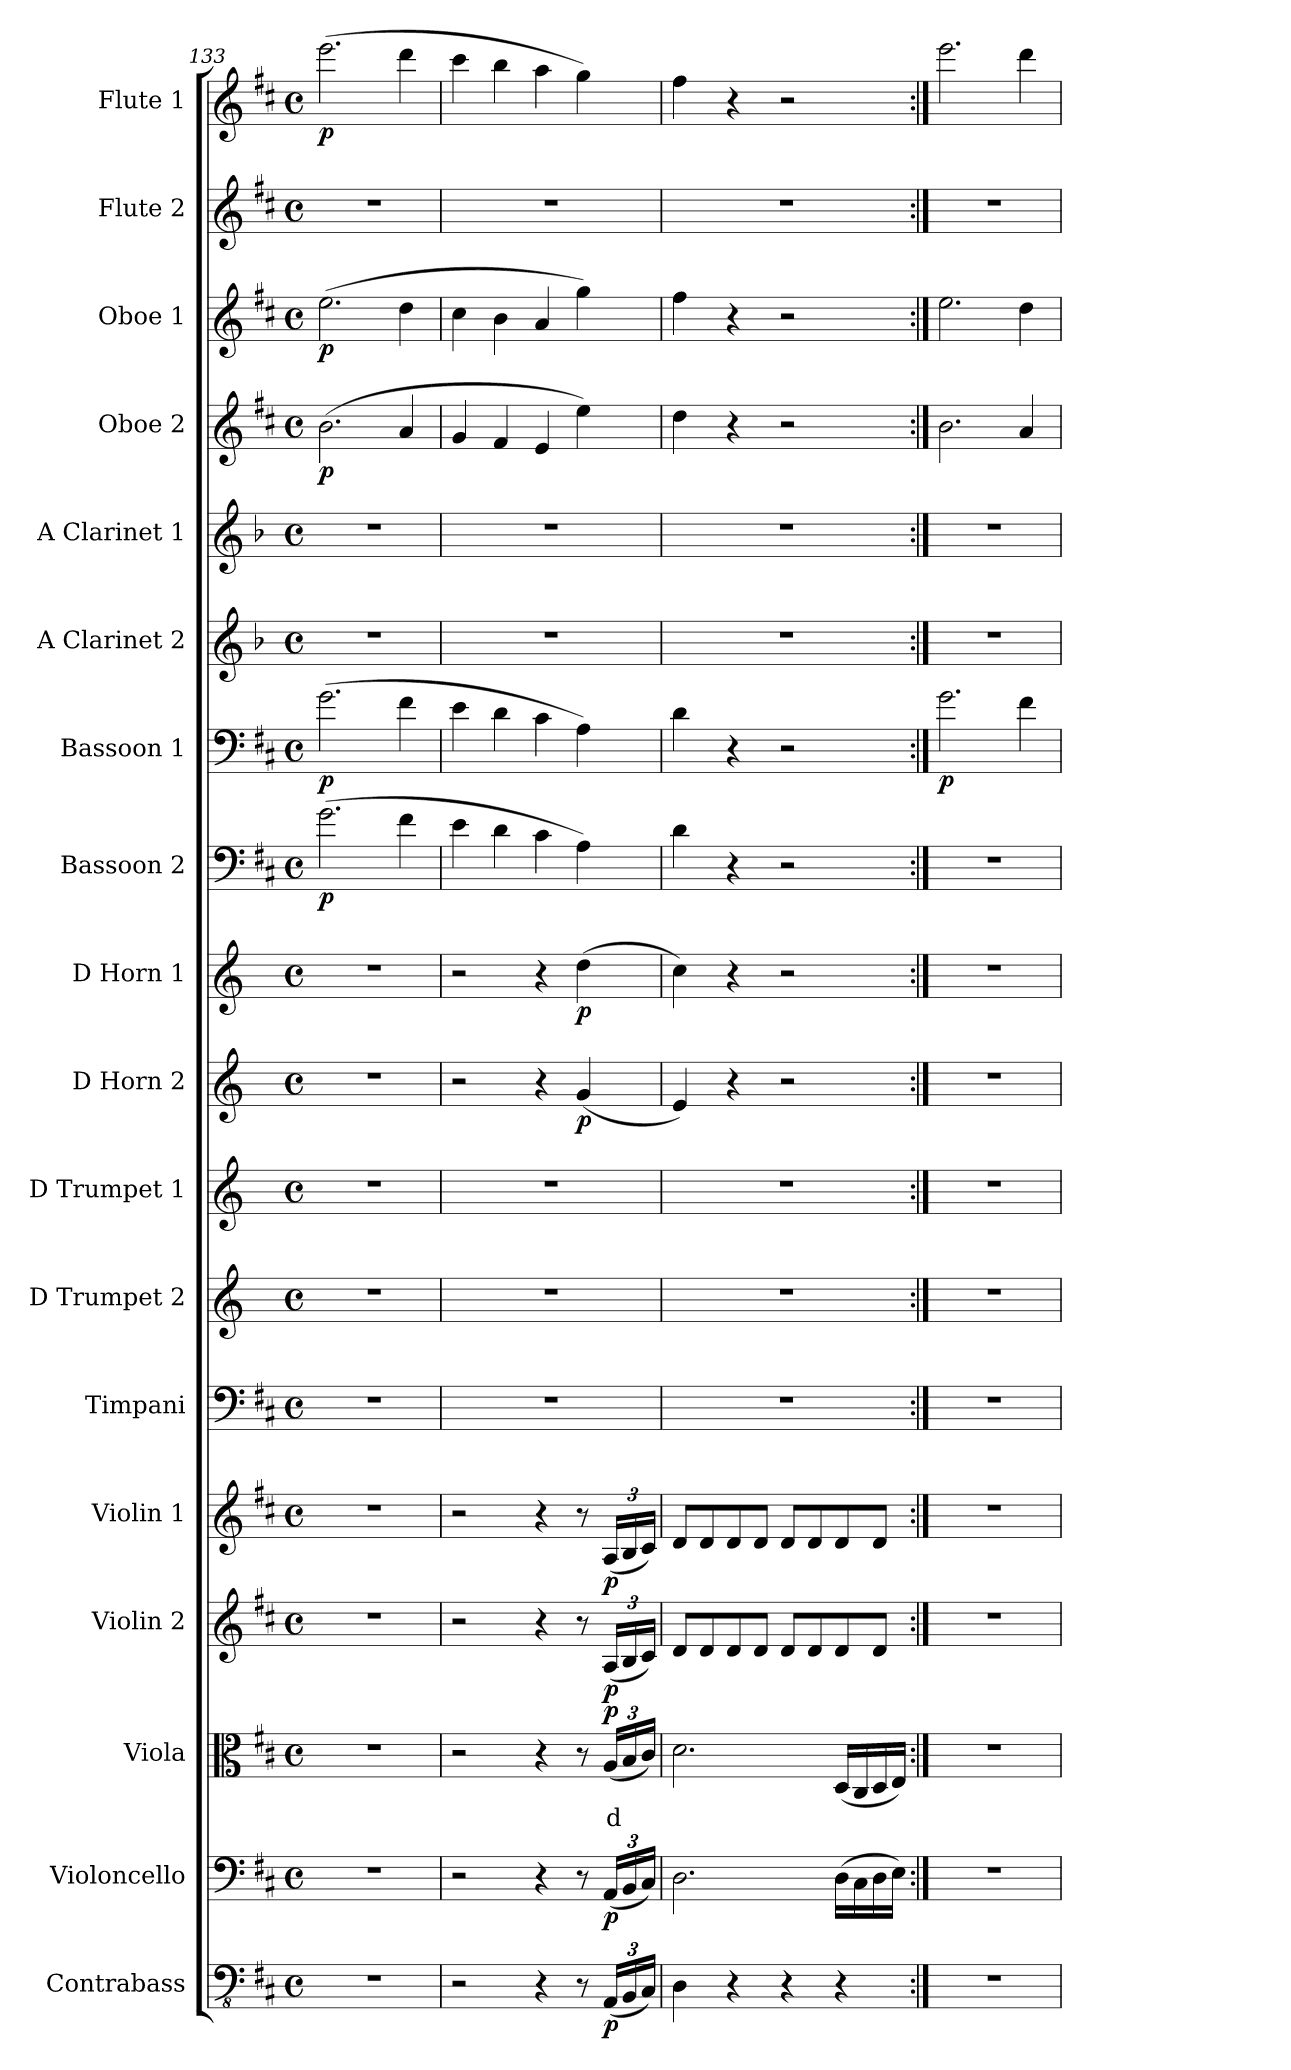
**kern	**dynam	**kern	**dynam	**kern	**text	**dynam	**kern	**dynam	**kern	**dynam	**kern	**kern	**kern	**kern	**dynam	**kern	**dynam	**kern	**dynam	**kern	**dynam	**kern	**kern	**kern	**dynam	**kern	**dynam	**kern	**kern	**dynam
*part18	*part18	*part17	*part17	*part16	*part16	*part16	*part15	*part15	*part14	*part14	*part13	*part12	*part11	*part10	*part10	*part9	*part9	*part8	*part8	*part7	*part7	*part6	*part5	*part4	*part4	*part3	*part3	*part2	*part1	*part1
*staff18	*staff18	*staff17	*staff17	*staff16	*staff16	*staff16	*staff15	*staff15	*staff14	*staff14	*staff13	*staff12	*staff11	*staff10	*staff10	*staff9	*staff9	*staff8	*staff8	*staff7	*staff7	*staff6	*staff5	*staff4	*staff4	*staff3	*staff3	*staff2	*staff1	*staff1
*I"Contrabass	*	*I"Violoncello	*	*I"Viola	*	*	*I"Violin 2	*	*I"Violin 1	*	*I"Timpani	*I"D Trumpet 2	*I"D Trumpet 1	*I"D Horn 2	*	*I"D Horn 1	*	*I"Bassoon 2	*	*I"Bassoon 1	*	*I"A Clarinet 2	*I"A Clarinet 1	*I"Oboe 2	*	*I"Oboe 1	*	*I"Flute 2	*I"Flute 1	*
*I'Cb	*	*I'Vc	*	*I'Vla	*	*	*I'Vln 2	*	*I'Vln 1	*	*I'Timp	*I'Tpt 2	*I'Tpt 1	*I'Hn 2	*	*I'Hn 1	*	*I'Bsn 2	*	*I'Bsn 1	*	*I'Cl 2	*I'Cl 1	*I'Ob 2	*	*I'Ob 1	*	*I'Fl 2	*I'Fl 1	*
!!LO:PB:g=z
*clefFv4	*	*clefF4	*	*clefC3	*	*	*clefG2	*	*clefG2	*	*clefF4	*clefG2	*clefG2	*clefG2	*	*clefG2	*	*clefF4	*	*clefF4	*	*clefG2	*clefG2	*clefG2	*	*clefG2	*	*clefG2	*clefG2	*
*	*	*	*	*	*	*	*	*	*	*	*	*ITrd-1c-2	*ITrd-1c-2	*ITrd6c10	*	*ITrd6c10	*	*	*	*	*	*ITrd2c3	*ITrd2c3	*	*	*	*	*	*	*
*k[f#c#]	*	*k[f#c#]	*	*k[f#c#]	*	*	*k[f#c#]	*	*k[f#c#]	*	*k[f#c#]	*k[f#c#]	*k[f#c#]	*k[f#c#]	*	*k[f#c#]	*	*k[f#c#]	*	*k[f#c#]	*	*k[f#c#]	*k[f#c#]	*k[f#c#]	*	*k[f#c#]	*	*k[f#c#]	*k[f#c#]	*
*M4/4	*	*M4/4	*	*M4/4	*	*	*M4/4	*	*M4/4	*	*M4/4	*M4/4	*M4/4	*M4/4	*	*M4/4	*	*M4/4	*	*M4/4	*	*M4/4	*M4/4	*M4/4	*	*M4/4	*	*M4/4	*M4/4	*
*met(c)	*	*met(c)	*	*met(c)	*	*	*met(c)	*	*met(c)	*	*met(c)	*met(c)	*met(c)	*met(c)	*	*met(c)	*	*met(c)	*	*met(c)	*	*met(c)	*met(c)	*met(c)	*	*met(c)	*	*met(c)	*met(c)	*
=133	=133	=133	=133	=133	=133	=133	=133	=133	=133	=133	=133	=133	=133	=133	=133	=133	=133	=133	=133	=133	=133	=133	=133	=133	=133	=133	=133	=133	=133	=133
!	!	!	!	!	!	!	!	!	!	!	!	!	!	!	!	!	!	!	!LO:DY:b	!	!LO:DY:b	!	!	!	!LO:DY:b	!	!LO:DY:b	!	!	!LO:DY:b
1r	.	1r	.	1r	.	.	1r	.	1r	.	1r	1r	1r	1r	.	1r	.	(2.g\	p	(2.g\	p	1r	1r	(2.b\	p	(2.ee\	p	1r	(2.eee\	p
.	.	.	.	.	.	.	.	.	.	.	.	.	.	.	.	.	.	4f#\	.	4f#\	.	.	.	4a/	.	4dd\	.	.	4ddd\	.
=134	=134	=134	=134	=134	=134	=134	=134	=134	=134	=134	=134	=134	=134	=134	=134	=134	=134	=134	=134	=134	=134	=134	=134	=134	=134	=134	=134	=134	=134	=134
2r	.	2r	.	2r	.	.	2r	.	2r	.	1r	1r	1r	2r	.	2r	.	4e\	.	4e\	.	1r	1r	4g/	.	4cc#\	.	1r	4ccc#\	.
.	.	.	.	.	.	.	.	.	.	.	.	.	.	.	.	.	.	4d\	.	4d\	.	.	.	4f#/	.	4b\	.	.	4bb\	.
4r	.	4r	.	4r	.	.	4r	.	4r	.	.	.	.	4r	.	4r	.	4c#\	.	4c#\	.	.	.	4e/	.	4a/	.	.	4aa\	.
!	!	!	!	!	!	!	!	!	!	!	!	!	!	!	!LO:DY:b	!	!LO:DY:b	!	!	!	!	!	!	!	!	!	!	!	!	!
8r	.	8r	.	8r	.	.	8r	.	8r	.	.	.	.	(4A/	p	(4e\	p	4A\)	.	4A\)	.	.	.	4ee\)	.	4gg\)	.	.	4gg\)	.
*Xbrackettup	*	*Xbrackettup	*	*Xbrackettup	*	*	*	*	*	*	*	*	*	*	*	*	*	*	*	*	*	*	*	*	*	*	*	*	*	*
!	!	!	!	!	!LO:LY:b:color=#FF0000	!	!	!	!	!	!	!	!	!	!	!	!	!	!	!	!	!	!	!	!	!	!	!	!	!
*	*	*	*	*	*	*	*Xbrackettup	*	*Xbrackettup	*	*	*	*	*	*	*	*	*	*	*	*	*	*	*	*	*	*	*	*	*
!	!LO:DY:b	!	!LO:DY:b	!	!	!LO:DY:b	!	!LO:DY:b	!	!LO:DY:b	!	!	!	!	!	!	!	!	!	!	!	!	!	!	!	!	!	!	!	!
(24AAA/LL	p	(24AA/LL	p	(24A/LL	d	p	(24A/LL	p	(24A/LL	p	.	.	.	.	.	.	.	.	.	.	.	.	.	.	.	.	.	.	.	.
24BBB/	.	24BB/	.	24B/	.	.	24B/	.	24B/	.	.	.	.	.	.	.	.	.	.	.	.	.	.	.	.	.	.	.	.	.
24CC#/JJ)	.	24C#/JJ)	.	24c#/JJ)	.	.	24c#/JJ)	.	24c#/JJ)	.	.	.	.	.	.	.	.	.	.	.	.	.	.	.	.	.	.	.	.	.
=135	=135	=135	=135	=135	=135	=135	=135	=135	=135	=135	=135	=135	=135	=135	=135	=135	=135	=135	=135	=135	=135	=135	=135	=135	=135	=135	=135	=135	=135	=135
4DD\	.	2.D\	.	2.d\	.	.	8d/L	.	8d/L	.	1r	1r	1r	4F#/)	.	4d\)	.	4d\	.	4d\	.	1r	1r	4dd\	.	4ff#\	.	1r	4ff#\	.
.	.	.	.	.	.	.	8d/	.	8d/	.	.	.	.	.	.	.	.	.	.	.	.	.	.	.	.	.	.	.	.	.
4r	.	.	.	.	.	.	8d/	.	8d/	.	.	.	.	4r	.	4r	.	4r	.	4r	.	.	.	4r	.	4r	.	.	4r	.
.	.	.	.	.	.	.	8d/J	.	8d/J	.	.	.	.	.	.	.	.	.	.	.	.	.	.	.	.	.	.	.	.	.
4r	.	.	.	.	.	.	8d/L	.	8d/L	.	.	.	.	2r	.	2r	.	2r	.	2r	.	.	.	2r	.	2r	.	.	2r	.
.	.	.	.	.	.	.	8d/	.	8d/	.	.	.	.	.	.	.	.	.	.	.	.	.	.	.	.	.	.	.	.	.
4r	.	(16D\LL	.	(16D/LL	.	.	8d/	.	8d/	.	.	.	.	.	.	.	.	.	.	.	.	.	.	.	.	.	.	.	.	.
.	.	16C#\	.	16C#/	.	.	.	.	.	.	.	.	.	.	.	.	.	.	.	.	.	.	.	.	.	.	.	.	.	.
.	.	16D\	.	16D/	.	.	8d/J	.	8d/J	.	.	.	.	.	.	.	.	.	.	.	.	.	.	.	.	.	.	.	.	.
.	.	16E\JJ)	.	16E/JJ)	.	.	.	.	.	.	.	.	.	.	.	.	.	.	.	.	.	.	.	.	.	.	.	.	.	.
=136:|!	=136:|!	=136:|!	=136:|!	=136:|!	=136:|!	=136:|!	=136:|!	=136:|!	=136:|!	=136:|!	=136:|!	=136:|!	=136:|!	=136:|!	=136:|!	=136:|!	=136:|!	=136:|!	=136:|!	=136:|!	=136:|!	=136:|!	=136:|!	=136:|!	=136:|!	=136:|!	=136:|!	=136:|!	=136:|!	=136:|!
!	!	!	!	!	!	!	!	!	!	!	!	!	!	!	!	!	!	!	!	!	!LO:DY:b	!	!	!	!	!	!	!	!	!
1r	.	1r	.	1r	.	.	1r	.	1r	.	1r	1r	1r	1r	.	1r	.	1r	.	2.g\	p	1r	1r	2.b\	.	2.ee\	.	1r	2.eee\	.
.	.	.	.	.	.	.	.	.	.	.	.	.	.	.	.	.	.	.	.	4f#\	.	.	.	4a/	.	4dd\	.	.	4ddd\	.
=	=	=	=	=	=	=	=	=	=	=	=	=	=	=	=	=	=	=	=	=	=	=	=	=	=	=	=	=	=	=
*-	*-	*-	*-	*-	*-	*-	*-	*-	*-	*-	*-	*-	*-	*-	*-	*-	*-	*-	*-	*-	*-	*-	*-	*-	*-	*-	*-	*-	*-	*-
